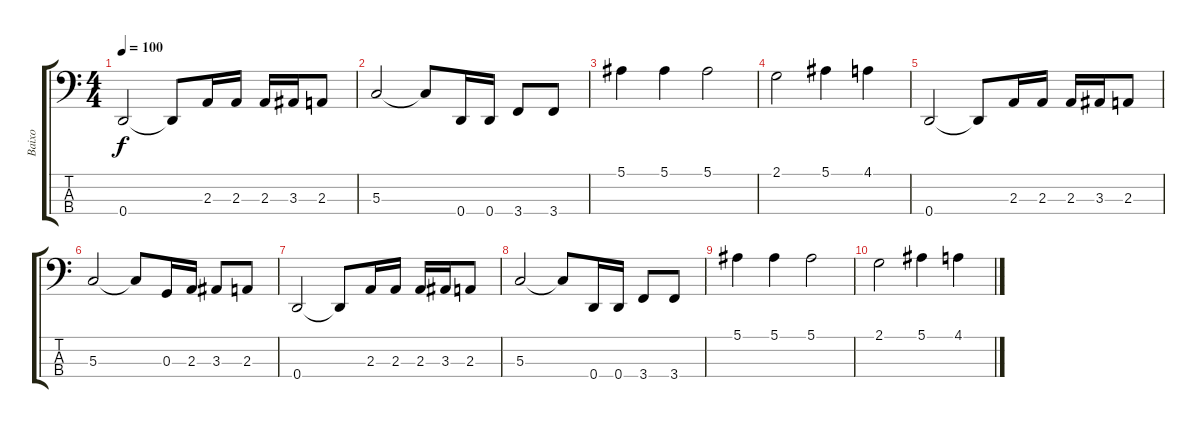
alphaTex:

\track ("Baixo" "Baixo") {instrument synthbass2}
\staff {score tabs}
\tuning (F2 C2 G1 D1) {hide}
\ts (4 4)
\tempo 100
\clef f4
\ks c
0.4.2{dy f} 0.4{t}.8 2.3.16 2.3.16 2.3.16 3.3.16 2.3.8 |
5.3.2 5.3{t}.8 0.4.16 0.4.16 3.4.8 3.4.8 |
5.1.4 5.1.4 5.1.2 |
2.1.2 5.1.4 4.1.4 |
0.4.2 0.4{t}.8 2.3.16 2.3.16 2.3.16 3.3.16 2.3.8 |
5.3.2 5.3{t}.8 0.3.16 2.3.16 3.3.8 2.3.8 |
0.4.2 0.4{t}.8 2.3.16 2.3.16 2.3.16 3.3.16 2.3.8 |
5.3.2 5.3{t}.8 0.4.16 0.4.16 3.4.8 3.4.8 |
5.1.4 5.1.4 5.1.2 |
2.1.2 5.1.4 4.1.4
